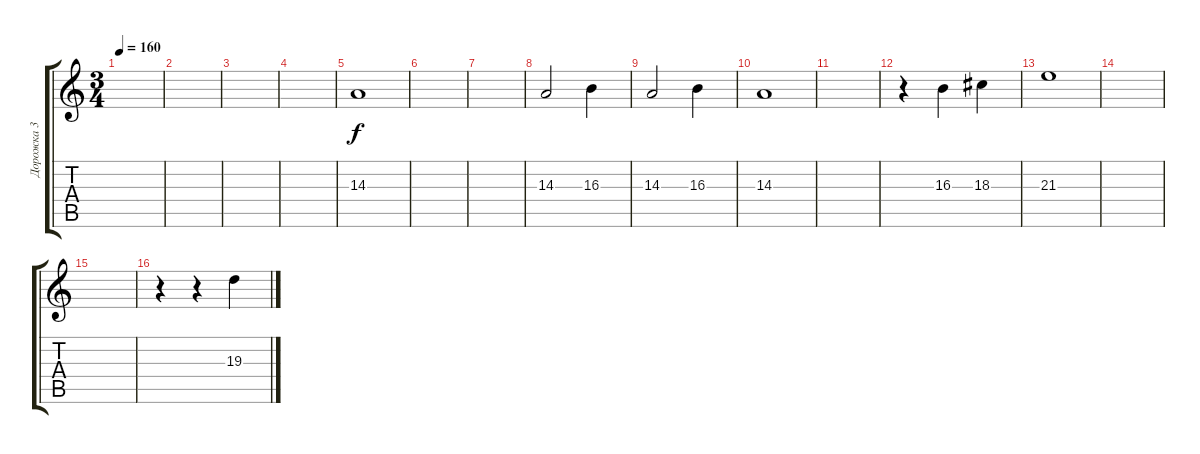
\track ("Дорожка 3" "Дорожка 3") {instrument panflute}
\staff {score tabs}
\tuning (E4 B3 G3 D3 A2 E2) {hide}
\ts (3 4)
\tempo 160
\clef g2
\ks c
|
|
|
|
14.3.1 |
|
|
14.3.2 16.3.4 |
14.3.2 16.3.4 |
14.3.1 |
|
r.4 16.3.4 18.3.4 |
21.3.1 |
|
|
r.4 r.4 19.3.4
